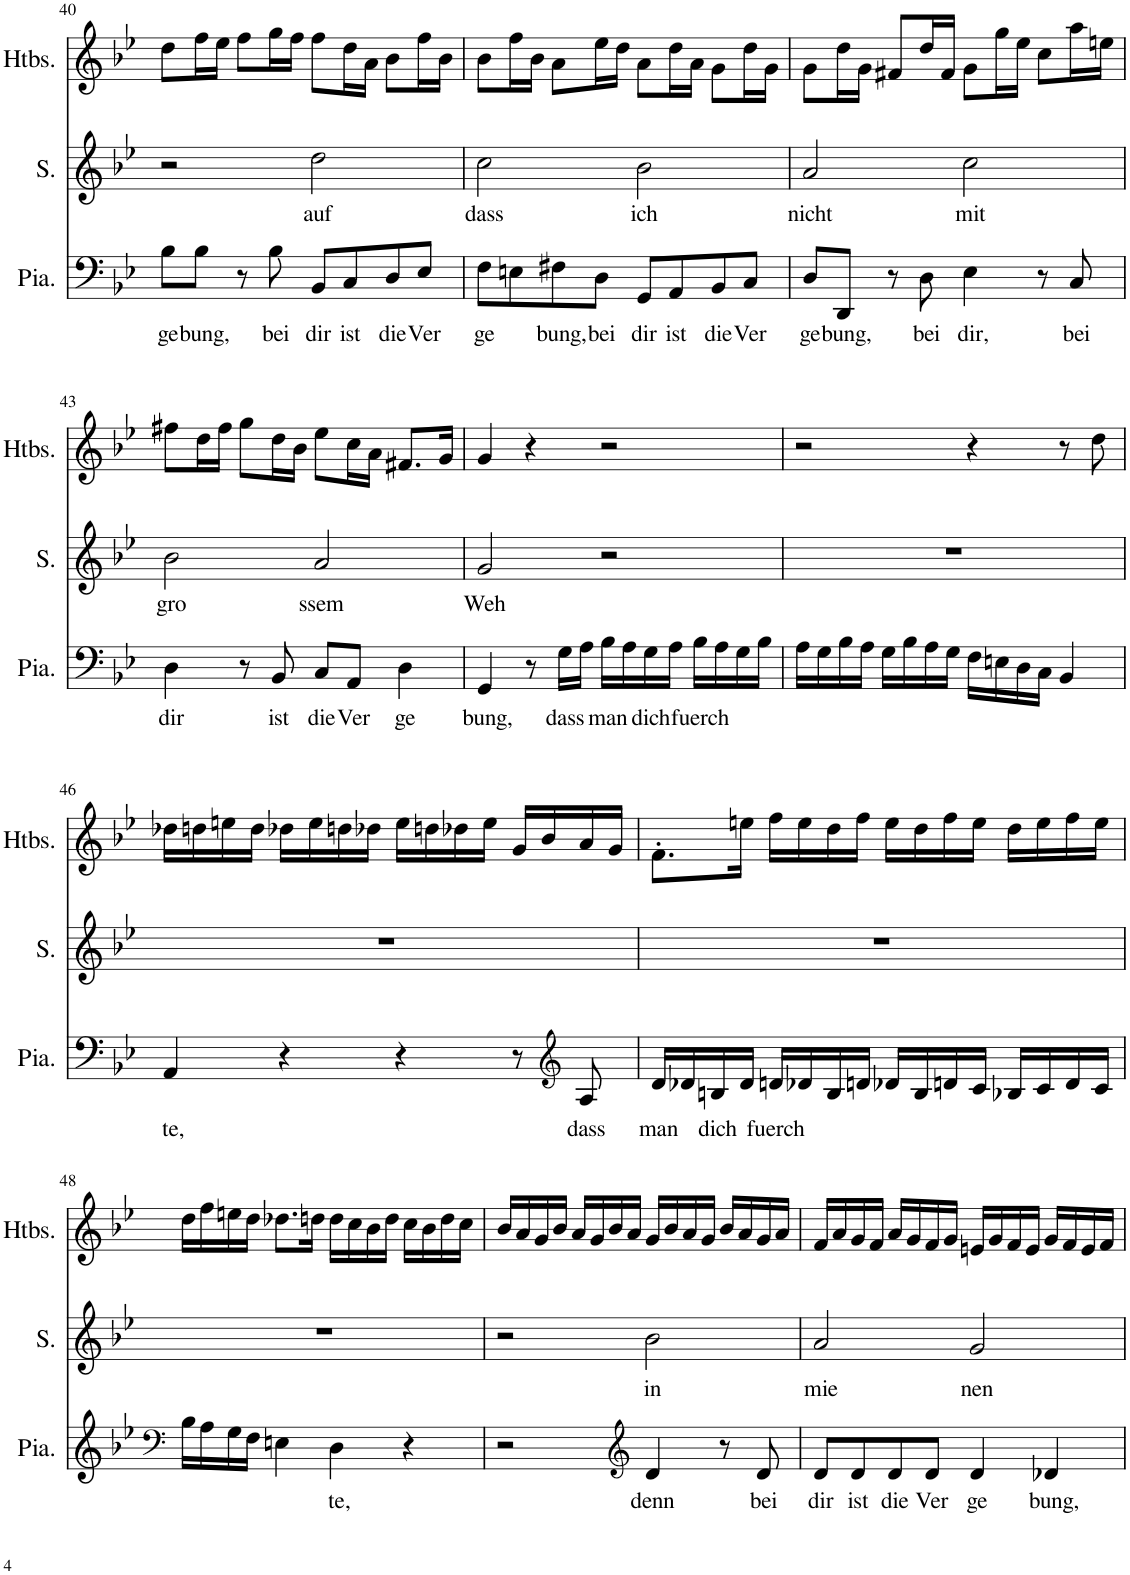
**kern	**text	**kern	**text	**kern
*part3	*part3	*part2	*part2	*part1
*staff3	*staff3	*staff2	*staff2	*staff1
*I"Piano, B	*	*I"Soprano, S	*	*I"Hautbois, Oboe
*I'Pia.	*	*I'S.	*	*I'Htbs.
!!LO:PB:g=z
*clefF4	*	*clefG2	*	*clefG2
*k[b-e-]	*	*k[b-e-]	*	*k[b-e-]
*M4/4	*	*M4/4	*	*M4/4
=40	=40	=40	=40	=40
!	!LO:LY:b	!	!	!
8B-\L	ge	2r	.	8dd\L
!	!LO:LY:b	!	!	!
8B-\J	bung,	.	.	16ff\L
.	.	.	.	16ee-\JJ
8r	.	.	.	8ff\L
!	!LO:LY:b	!	!	!
8B-\	bei	.	.	16gg\L
.	.	.	.	16ff\JJ
!	!LO:LY:b	!	!LO:LY:b	!
8BB-/L	dir	2dd\	auf	8ff\L
!	!LO:LY:b	!	!	!
8C/	ist	.	.	16dd\L
.	.	.	.	16a\JJ
!	!LO:LY:b	!	!	!
8D/	die	.	.	8b-\L
!	!LO:LY:b	!	!	!
8E-/J	Ver	.	.	16ff\L
.	.	.	.	16b-\JJ
=41	=41	=41	=41	=41
!	!LO:LY:b	!	!LO:LY:b	!
8F\L	ge	2cc\	dass	8b-\L
8En\	.	.	.	16ff\L
.	.	.	.	16b-\JJ
!	!LO:LY:b	!	!	!
8F#X\	bung,	.	.	8a\L
!	!LO:LY:b	!	!	!
8D\J	bei	.	.	16ee-\L
.	.	.	.	16dd\JJ
!	!LO:LY:b	!	!LO:LY:b	!
8GG/L	dir	2b-\	ich	8a\L
!	!LO:LY:b	!	!	!
8AA/	ist	.	.	16dd\L
.	.	.	.	16a\JJ
!	!LO:LY:b	!	!	!
8BB-/	die	.	.	8g\L
!	!LO:LY:b	!	!	!
8C/J	Ver	.	.	16dd\L
.	.	.	.	16g\JJ
=42	=42	=42	=42	=42
!	!LO:LY:b	!	!LO:LY:b	!
8D/L	ge	2a/	nicht	8g\L
!	!LO:LY:b	!	!	!
8DD/J	bung,	.	.	16dd\L
.	.	.	.	16g\JJ
8r	.	.	.	8f#X/L
!	!LO:LY:b	!	!	!
8D\	bei	.	.	16dd/L
.	.	.	.	16f#/JJ
!	!LO:LY:b	!	!LO:LY:b	!
4E-\	dir,	2cc\	mit	8g\L
.	.	.	.	16gg\L
.	.	.	.	16ee-\JJ
8r	.	.	.	8cc\L
!	!LO:LY:b	!	!	!
8C/	bei	.	.	16aa\L
.	.	.	.	16een\JJ
!!LO:LB:g=z
=43	=43	=43	=43	=43
!	!LO:LY:b	!	!LO:LY:b	!
4D\	dir	2b-\	gro	8ff#X\L
.	.	.	.	16dd\L
.	.	.	.	16ff#\JJ
8r	.	.	.	8gg\L
!	!LO:LY:b	!	!	!
8BB-/	ist	.	.	16dd\L
.	.	.	.	16b-\JJ
!	!LO:LY:b	!	!LO:LY:b	!
8C/L	die	2a/	ssem	8ee-\L
!	!LO:LY:b	!	!	!
8AA/J	Ver	.	.	16cc\L
.	.	.	.	16a\JJ
!	!LO:LY:b	!	!	!
4D\	ge	.	.	8.f#X/L
.	.	.	.	16g/Jk
=44	=44	=44	=44	=44
!	!LO:LY:b	!	!LO:LY:b	!
4GG/	bung,	2g/	Weh	4g/
8r	.	.	.	4r
!	!LO:LY:b	!	!	!
16G\LL	dass	.	.	.
16A\JJ	.	.	.	.
!	!LO:LY:b	!	!	!
16B-\LL	man	2r	.	2r
16A\	.	.	.	.
!	!LO:LY:b	!	!	!
16G\	dich	.	.	.
16A\JJ	.	.	.	.
!	!LO:LY:b	!	!	!
16B-\LL	fuerch	.	.	.
16A\	.	.	.	.
16G\	.	.	.	.
16B-\JJ	.	.	.	.
=45	=45	=45	=45	=45
16A\LL	.	1r	.	2r
16G\	.	.	.	.
16B-\	.	.	.	.
16A\JJ	.	.	.	.
16G\LL	.	.	.	.
16B-\	.	.	.	.
16A\	.	.	.	.
16G\JJ	.	.	.	.
16F\LL	.	.	.	4r
16En\	.	.	.	.
16D\	.	.	.	.
16C\JJ	.	.	.	.
4BB-/	.	.	.	8r
.	.	.	.	8dd\
!!LO:LB:g=z
=46	=46	=46	=46	=46
!	!LO:LY:b	!	!	!
4AA/	te,	1r	.	16dd-X\LL
.	.	.	.	16ddn\
.	.	.	.	16een\
.	.	.	.	16dd\JJ
4r	.	.	.	16dd-X\LL
.	.	.	.	16ee\
.	.	.	.	16ddn\
.	.	.	.	16dd-X\JJ
4r	.	.	.	16ee\LL
.	.	.	.	16ddn\
.	.	.	.	16dd-X\
.	.	.	.	16ee\JJ
8r	.	.	.	16g/LL
.	.	.	.	16b-/
*clefG2	*	*	*	*
!	!LO:LY:b	!	!	!
8A/	dass	.	.	16a/
.	.	.	.	16g/JJ
=47	=47	=47	=47	=47
!	!LO:LY:b	!	!	!
16d/LL	man	1r	.	8.f'\L
16d-X/	.	.	.	.
!	!LO:LY:b	!	!	!
16Bn/	dich	.	.	.
16d-/JJ	.	.	.	16een\Jk
!	!LO:LY:b	!	!	!
16dn/LL	fuerch	.	.	16ff\LL
16d-X/	.	.	.	16ee\
16B/	.	.	.	16dd\
16dn/JJ	.	.	.	16ff\JJ
16d-X/LL	.	.	.	16ee\LL
16B/	.	.	.	16dd\
16dn/	.	.	.	16ff\
16c/JJ	.	.	.	16ee\JJ
16B-X/LL	.	.	.	16dd\LL
16c/	.	.	.	16ee\
16d/	.	.	.	16ff\
16c/JJ	.	.	.	16ee\JJ
!!LO:LB:g=z
=48	=48	=48	=48	=48
*clefF4	*	*	*	*
16B-\LL	.	1r	.	16dd\LL
16A\	.	.	.	16ff\
16G\	.	.	.	16een\
16F\JJ	.	.	.	16dd\JJ
4En\	.	.	.	8.dd-X\L
.	.	.	.	16ddn\Jk
!	!LO:LY:b	!	!	!
4D\	te,	.	.	16dd\LL
.	.	.	.	16cc\
.	.	.	.	16b-\
.	.	.	.	16dd\JJ
4r	.	.	.	16cc\LL
.	.	.	.	16b-\
.	.	.	.	16dd\
.	.	.	.	16cc\JJ
=49	=49	=49	=49	=49
2r	.	2r	.	16b-/LL
.	.	.	.	16a/
.	.	.	.	16g/
.	.	.	.	16b-/JJ
.	.	.	.	16a/LL
.	.	.	.	16g/
.	.	.	.	16b-/
.	.	.	.	16a/JJ
*clefG2	*	*	*	*
!	!LO:LY:b	!	!LO:LY:b	!
4d/	denn	2b-\	in	16g/LL
.	.	.	.	16b-/
.	.	.	.	16a/
.	.	.	.	16g/JJ
8r	.	.	.	16b-/LL
.	.	.	.	16a/
!	!LO:LY:b	!	!	!
8d/	bei	.	.	16g/
.	.	.	.	16a/JJ
=50	=50	=50	=50	=50
!	!LO:LY:b	!	!LO:LY:b	!
8d/L	dir	2a/	mie	16f/LL
.	.	.	.	16a/
!	!LO:LY:b	!	!	!
8d/	ist	.	.	16g/
.	.	.	.	16f/JJ
!	!LO:LY:b	!	!	!
8d/	die	.	.	16a/LL
.	.	.	.	16g/
!	!LO:LY:b	!	!	!
8d/J	Ver	.	.	16f/
.	.	.	.	16g/JJ
!	!LO:LY:b	!	!LO:LY:b	!
4d/	ge	2g/	nen	16en/LL
.	.	.	.	16g/
.	.	.	.	16f/
.	.	.	.	16e/JJ
!	!LO:LY:b	!	!	!
4d-X/	bung,	.	.	16g/LL
.	.	.	.	16f/
.	.	.	.	16e/
.	.	.	.	16f/JJ
=	=	=	=	=
*-	*-	*-	*-	*-
